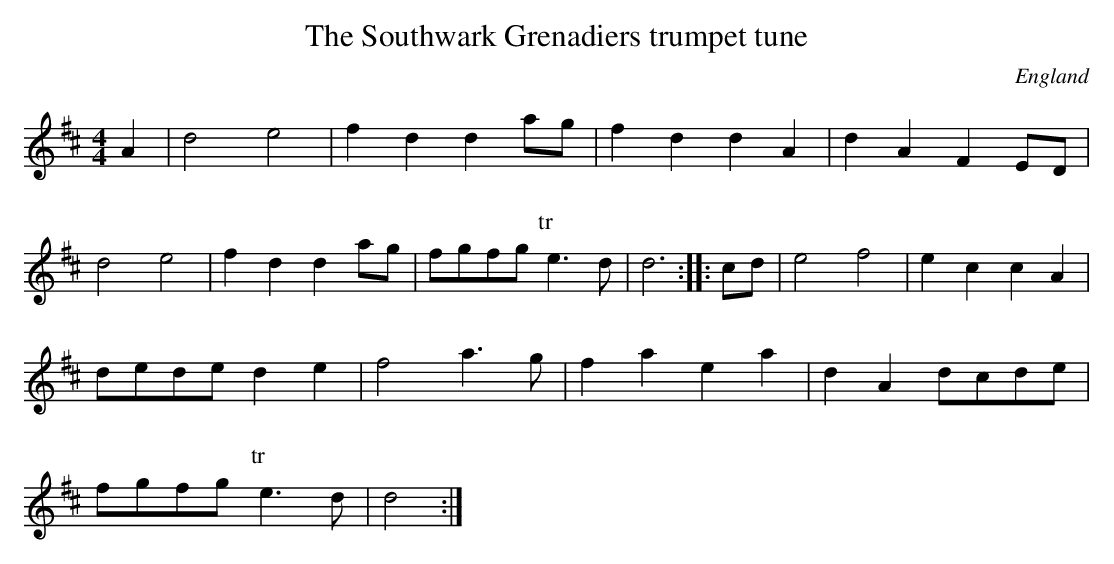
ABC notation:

X:1
T:Southwark Grenadiers trumpet tune, The
O:England
M:4/4
L:1/8
K:D
A2|d4 e4|f2d2 d2ag|f2d2 d2A2|d2A2 F2ED|!
d4 e4|f2d2 d2ag|fgfg
P:tr
e3d|d6:||:cd|e4 f4|e2c2 c2A2|!
dede d2e2|f4 a3g|f2a2 e2a2|d2A2 dcde|!
fgfg
P:tr
e3d|d4:|
